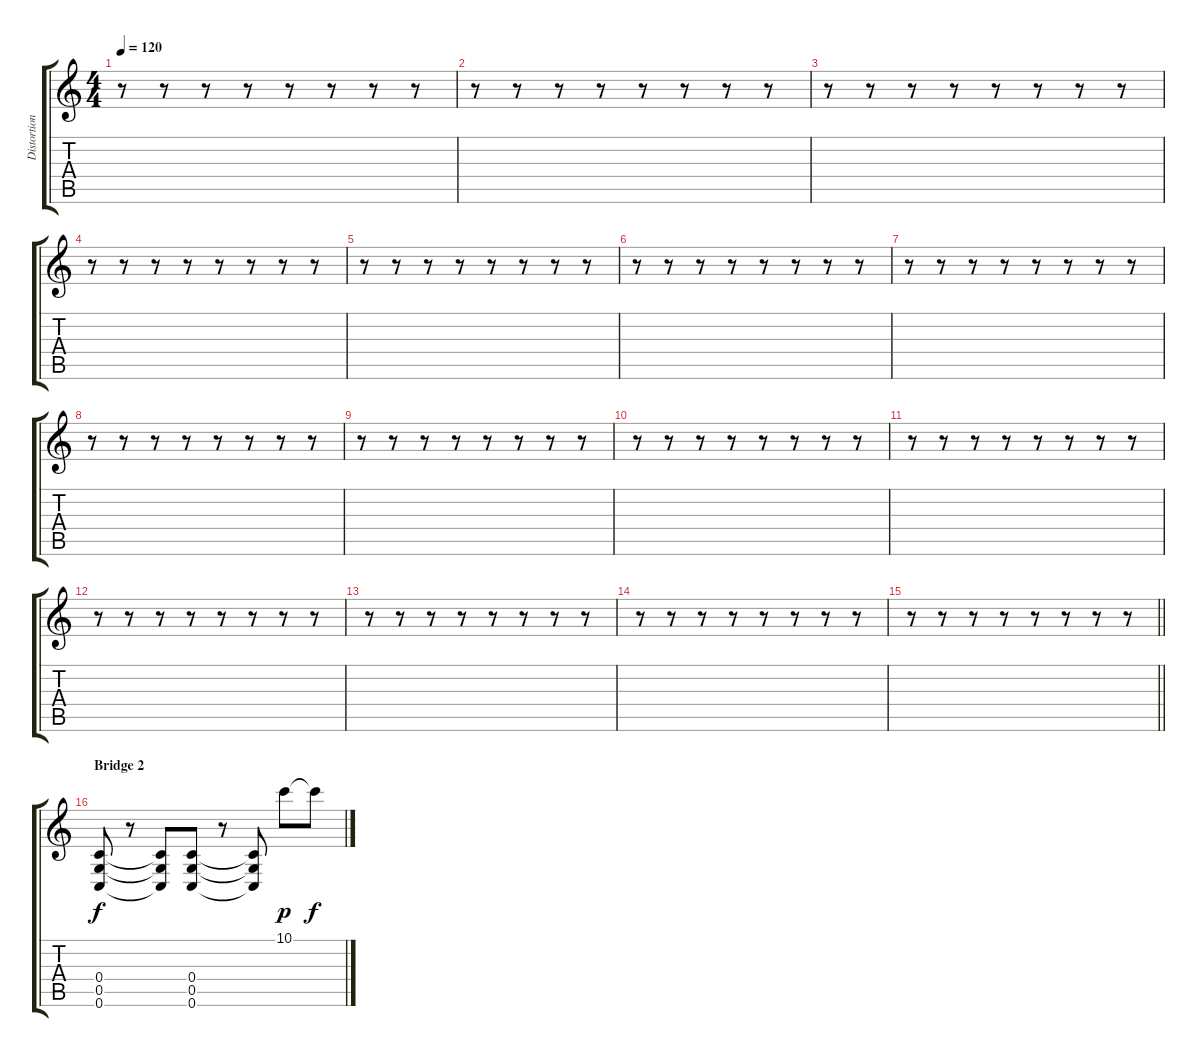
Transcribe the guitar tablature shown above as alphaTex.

\track ("Distortion" "Distortion") {instrument distortionguitar}
\staff {score tabs}
\tuning (D4 A3 F3 C3 G2 C2) {hide}
\ts (4 4)
\tempo 120
\clef g2
\ks c
r.8{dy f} r.8 r.8 r.8 r.8 r.8 r.8 r.8 |
r.8 r.8 r.8 r.8 r.8 r.8 r.8 r.8 |
r.8 r.8 r.8 r.8 r.8 r.8 r.8 r.8 |
r.8 r.8 r.8 r.8 r.8 r.8 r.8 r.8 |
r.8 r.8 r.8 r.8 r.8 r.8 r.8 r.8 |
r.8 r.8 r.8 r.8 r.8 r.8 r.8 r.8 |
r.8 r.8 r.8 r.8 r.8 r.8 r.8 r.8 |
r.8 r.8 r.8 r.8 r.8 r.8 r.8 r.8 |
r.8 r.8 r.8 r.8 r.8 r.8 r.8 r.8 |
r.8 r.8 r.8 r.8 r.8 r.8 r.8 r.8 |
r.8 r.8 r.8 r.8 r.8 r.8 r.8 r.8 |
r.8 r.8 r.8 r.8 r.8 r.8 r.8 r.8 |
r.8 r.8 r.8 r.8 r.8 r.8 r.8 r.8 |
r.8 r.8 r.8 r.8 r.8 r.8 r.8 r.8 |
\barLineRight lightlight
r.8 r.8 r.8 r.8 r.8 r.8 r.8 r.8 |
\section ("" "Bridge 2")
(0.4 0.5 0.6).8 r.8 (0.4{t} 0.5{t} 0.6{t}).8 (0.4 0.5 0.6).8 r.8 (0.4{t} 0.5{t} 0.6{t}).8 10.1.8{dy p} 10.1{t}.8{dy f}
